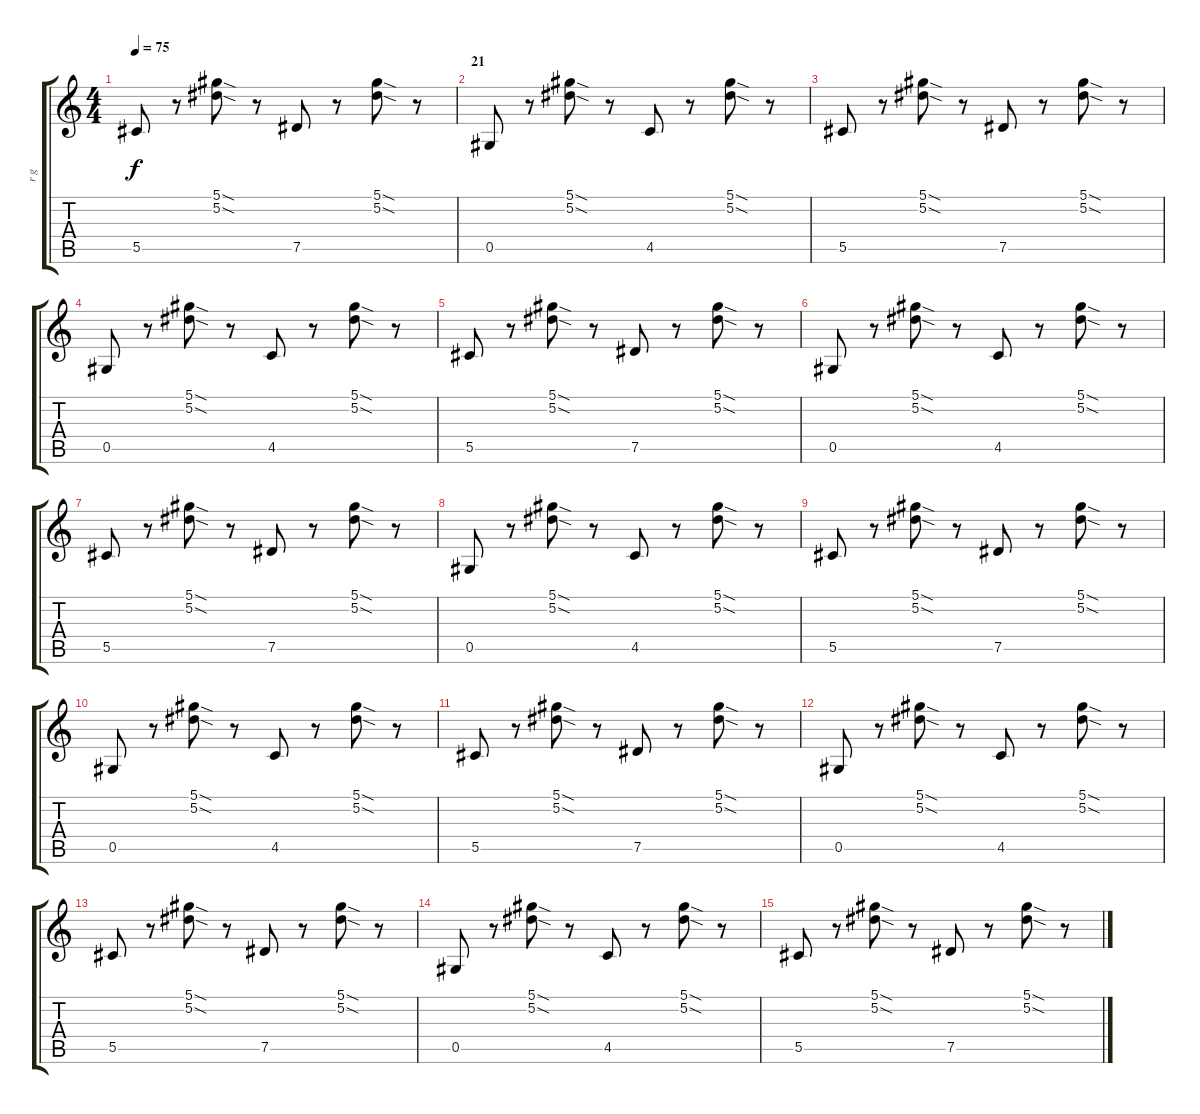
\track ("r g" "r g") {instrument distortionguitar}
\staff {score tabs}
\tuning (Eb4 Bb3 Gb3 Db3 Ab2 Eb2) {hide}
\ts (4 4)
\tempo 75
\clef g2
\ks c
5.5.8{dy f} r.8 (5.1{sod} 5.2{sod}).8 r.8 7.5.8 r.8 (5.1{sod} 5.2{sod}).8 r.8 |
\section ("" "21")
0.5.8 r.8 (5.1{sod} 5.2{sod}).8 r.8 4.5.8 r.8 (5.1{sod} 5.2{sod}).8 r.8 |
5.5.8 r.8 (5.1{sod} 5.2{sod}).8 r.8 7.5.8 r.8 (5.1{sod} 5.2{sod}).8 r.8 |
0.5.8 r.8 (5.1{sod} 5.2{sod}).8 r.8 4.5.8 r.8 (5.1{sod} 5.2{sod}).8 r.8 |
5.5.8 r.8 (5.1{sod} 5.2{sod}).8 r.8 7.5.8 r.8 (5.1{sod} 5.2{sod}).8 r.8 |
0.5.8 r.8 (5.1{sod} 5.2{sod}).8 r.8 4.5.8 r.8 (5.1{sod} 5.2{sod}).8 r.8 |
5.5.8 r.8 (5.1{sod} 5.2{sod}).8 r.8 7.5.8 r.8 (5.1{sod} 5.2{sod}).8 r.8 |
0.5.8{volume 5} r.8 (5.1{sod} 5.2{sod}).8 r.8 4.5.8 r.8 (5.1{sod} 5.2{sod}).8 r.8 |
5.5.8 r.8 (5.1{sod} 5.2{sod}).8 r.8 7.5.8 r.8 (5.1{sod} 5.2{sod}).8 r.8 |
0.5.8 r.8 (5.1{sod} 5.2{sod}).8 r.8 4.5.8 r.8 (5.1{sod} 5.2{sod}).8 r.8 |
5.5.8 r.8 (5.1{sod} 5.2{sod}).8 r.8 7.5.8 r.8 (5.1{sod} 5.2{sod}).8 r.8 |
0.5.8{volume 4} r.8 (5.1{sod} 5.2{sod}).8 r.8 4.5.8 r.8 (5.1{sod} 5.2{sod}).8 r.8 |
5.5.8 r.8 (5.1{sod} 5.2{sod}).8 r.8 7.5.8 r.8 (5.1{sod} 5.2{sod}).8 r.8 |
0.5.8{volume 2} r.8 (5.1{sod} 5.2{sod}).8 r.8 4.5.8 r.8 (5.1{sod} 5.2{sod}).8 r.8 |
5.5.8{volume 0} r.8 (5.1{sod} 5.2{sod}).8 r.8 7.5.8 r.8 (5.1{sod} 5.2{sod}).8 r.8
